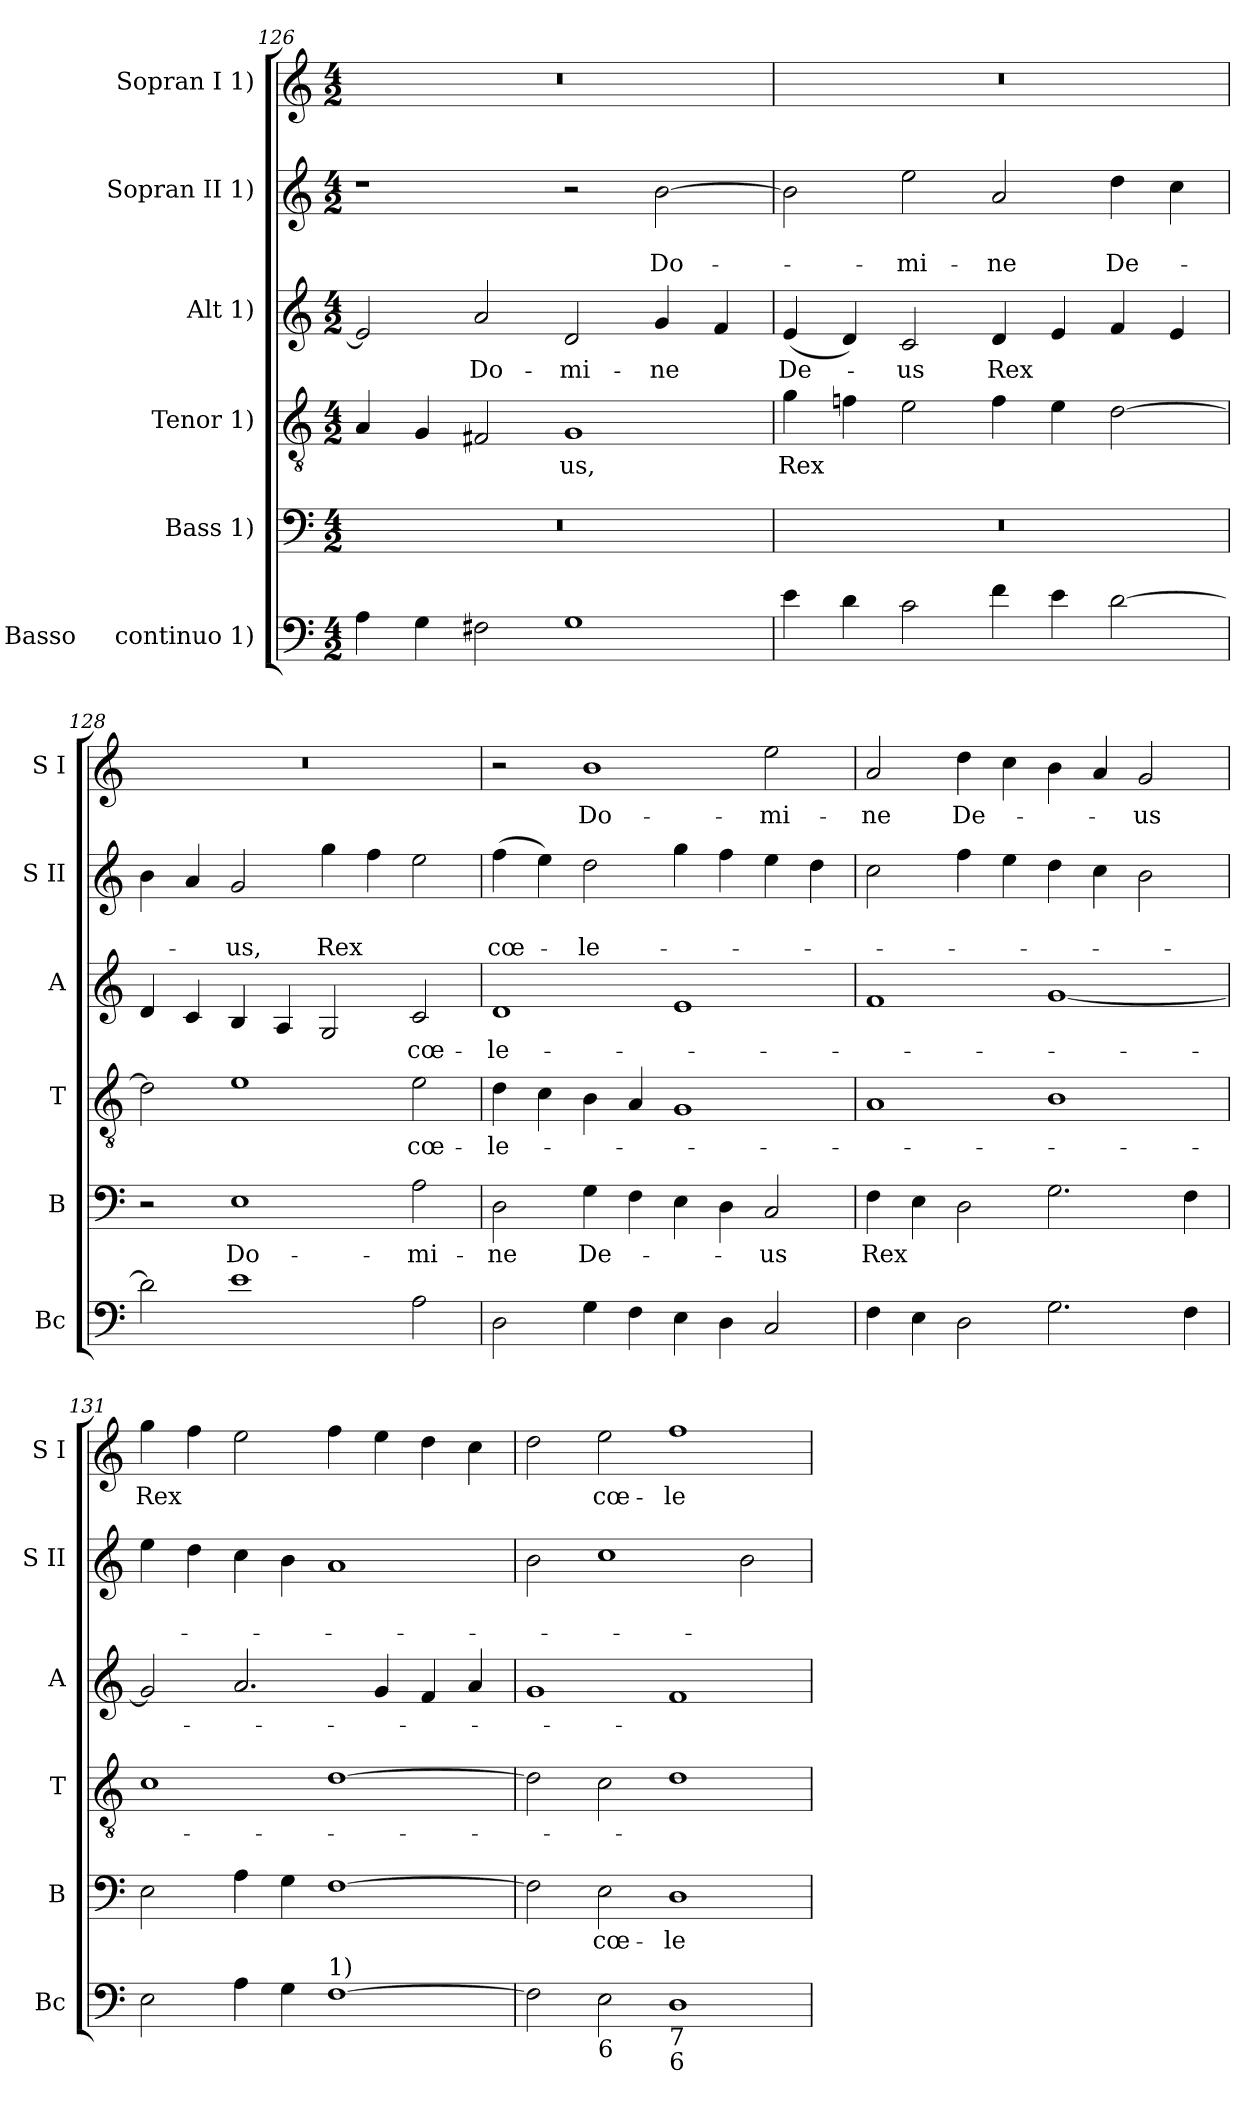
**kern	**kern	**text	**kern	**text	**kern	**text	**kern	**text	**text	**kern	**text
*part6	*part5	*part5	*part4	*part4	*part3	*part3	*part2	*part2	*part2	*part1	*part1
*staff6	*staff5	*staff5	*staff4	*staff4	*staff3	*staff3	*staff2	*staff2	*staff2	*staff1	*staff1
*I"Basso     continuo 1)	*I"Bass 1)	*	*I"Tenor 1)	*	*I"Alt 1)	*	*I"Sopran II 1)	*	*	*I"Sopran I 1)	*
*I'Bc	*I'B	*	*I'T	*	*I'A	*	*I'S II	*	*	*I'S I	*
*clefF4	*clefF4	*	*clefGv2	*	*clefG2	*	*clefG2	*	*	*clefG2	*
*k[]	*k[]	*	*k[]	*	*k[]	*	*k[]	*	*	*k[]	*
*C:	*C:	*	*C:	*	*C:	*	*C:	*	*	*C:	*
*M4/2	*M4/2	*	*M4/2	*	*M4/2	*	*M4/2	*	*	*M4/2	*
=126	=126	=126	=126	=126	=126	=126	=126	=126	=126	=126	=126
4A\	0r	.	4A/	.	2e/]	.	1r	.	.	0r	.
4G\	.	.	4G/	.	.	.	.	.	.	.	.
2F#X\	.	.	2F#X/	.	2a/	Do-	.	.	.	.	.
1G	.	.	1G	-us,	2d/	-mi-	2r	.	.	.	.
.	.	.	.	.	4g/	-ne	[2b\	.	Do-	.	.
.	.	.	.	.	4f/	.	.	.	.	.	.
=127	=127	=127	=127	=127	=127	=127	=127	=127	=127	=127	=127
4e\	0r	.	4g\	Rex	(4e/	De-	2b\]	.	.	0r	.
4d\	.	.	4fn\	.	4d/)	.	.	.	.	.	.
2c\	.	.	2e\	.	2c/	-us	2ee\	.	-mi-	.	.
4f\	.	.	4f\	.	4d/	Rex	2a/	.	-ne	.	.
4e\	.	.	4e\	.	4e/	.	.	.	.	.	.
[2d\	.	.	[2d\	.	4f/	.	4dd\	.	De-	.	.
.	.	.	.	.	4e/	.	4cc\	.	.	.	.
=128	=128	=128	=128	=128	=128	=128	=128	=128	=128	=128	=128
2d\]	2r	.	2d\]	.	4d/	.	4b\	.	.	0r	.
.	.	.	.	.	4c/	.	4a/	.	.	.	.
1e	1E	Do-	1e	.	4B/	.	2g/	.	-us,	.	.
.	.	.	.	.	4A/	.	.	.	.	.	.
.	.	.	.	.	2G/	.	4gg\	.	Rex	.	.
.	.	.	.	.	.	.	4ff\	.	.	.	.
2A\	2A\	-mi-	2e\	cœ-	2c/	cœ-	2ee\	.	.	.	.
!!LO:PB:g=z
=129	=129	=129	=129	=129	=129	=129	=129	=129	=129	=129	=129
2D\	2D\	-ne	4d\	-le-	1d	-le-	(4ff\	.	cœ-	2r	.
.	.	.	4c\	.	.	.	4ee\)	.	.	.	.
4G\	4G\	De-	4B\	.	.	.	2dd\	.	-le-	1b	Do-
4F\	4F\	.	4A/	.	.	.	.	.	.	.	.
4E\	4E\	.	1G	.	1e	.	4gg\	.	.	.	.
4D\	4D\	.	.	.	.	.	4ff\	.	.	.	.
2C/	2C/	-us	.	.	.	.	4ee\	.	.	2ee\	-mi-
.	.	.	.	.	.	.	4dd\	.	.	.	.
=130	=130	=130	=130	=130	=130	=130	=130	=130	=130	=130	=130
4F\	4F\	Rex	1A	.	1f	.	2cc\	.	.	2a/	-ne
4E\	4E\	.	.	.	.	.	.	.	.	.	.
2D\	2D\	.	.	.	.	.	4ff\	.	.	4dd\	De-
.	.	.	.	.	.	.	4ee\	.	.	4cc\	.
2.G\	2.G\	.	1B	.	[1g	.	4dd\	.	.	4b\	.
.	.	.	.	.	.	.	4cc\	.	.	4a/	.
.	.	.	.	.	.	.	2b\	.	.	2g/	-us
4F\	4F\	.	.	.	.	.	.	.	.	.	.
=131	=131	=131	=131	=131	=131	=131	=131	=131	=131	=131	=131
2E\	2E\	.	1c	.	2g/]	.	4ee\	.	.	4gg\	Rex
.	.	.	.	.	.	.	4dd\	.	.	4ff\	.
4A\	4A\	.	.	.	2.a/	.	4cc\	.	.	2ee\	.
4G\	4G\	.	.	.	.	.	4b\	.	.	.	.
!LO:TX:a:t=1)	!	!	!	!	!	!	!	!	!	!	!
[1F	[1F	.	[1d	.	.	.	1a	.	.	4ff\	.
.	.	.	.	.	4g/	.	.	.	.	4ee\	.
.	.	.	.	.	4f/	.	.	.	.	4dd\	.
.	.	.	.	.	4a/	.	.	.	.	4cc\	.
=132	=132	=132	=132	=132	=132	=132	=132	=132	=132	=132	=132
2F\]	2F\]	.	2d\]	.	1g	.	2b\	.	.	2dd\	.
!LO:TX:b:t=6	!	!	!	!	!	!	!	!	!	!	!
2E\	2E\	cœ-	2c\	.	.	.	1cc	.	.	2ee\	cœ-
!LO:TX:b:t=7	!	!	!	!	!	!	!	!	!	!	!
!LO:TX:b:t=6	!	!	!	!	!	!	!	!	!	!	!
1D	1D	-le-	1d	.	1f	.	.	.	.	1ff	-le-
.	.	.	.	.	.	.	2b\	.	.	.	.
=	=	=	=	=	=	=	=	=	=	=	=
*-	*-	*-	*-	*-	*-	*-	*-	*-	*-	*-	*-
